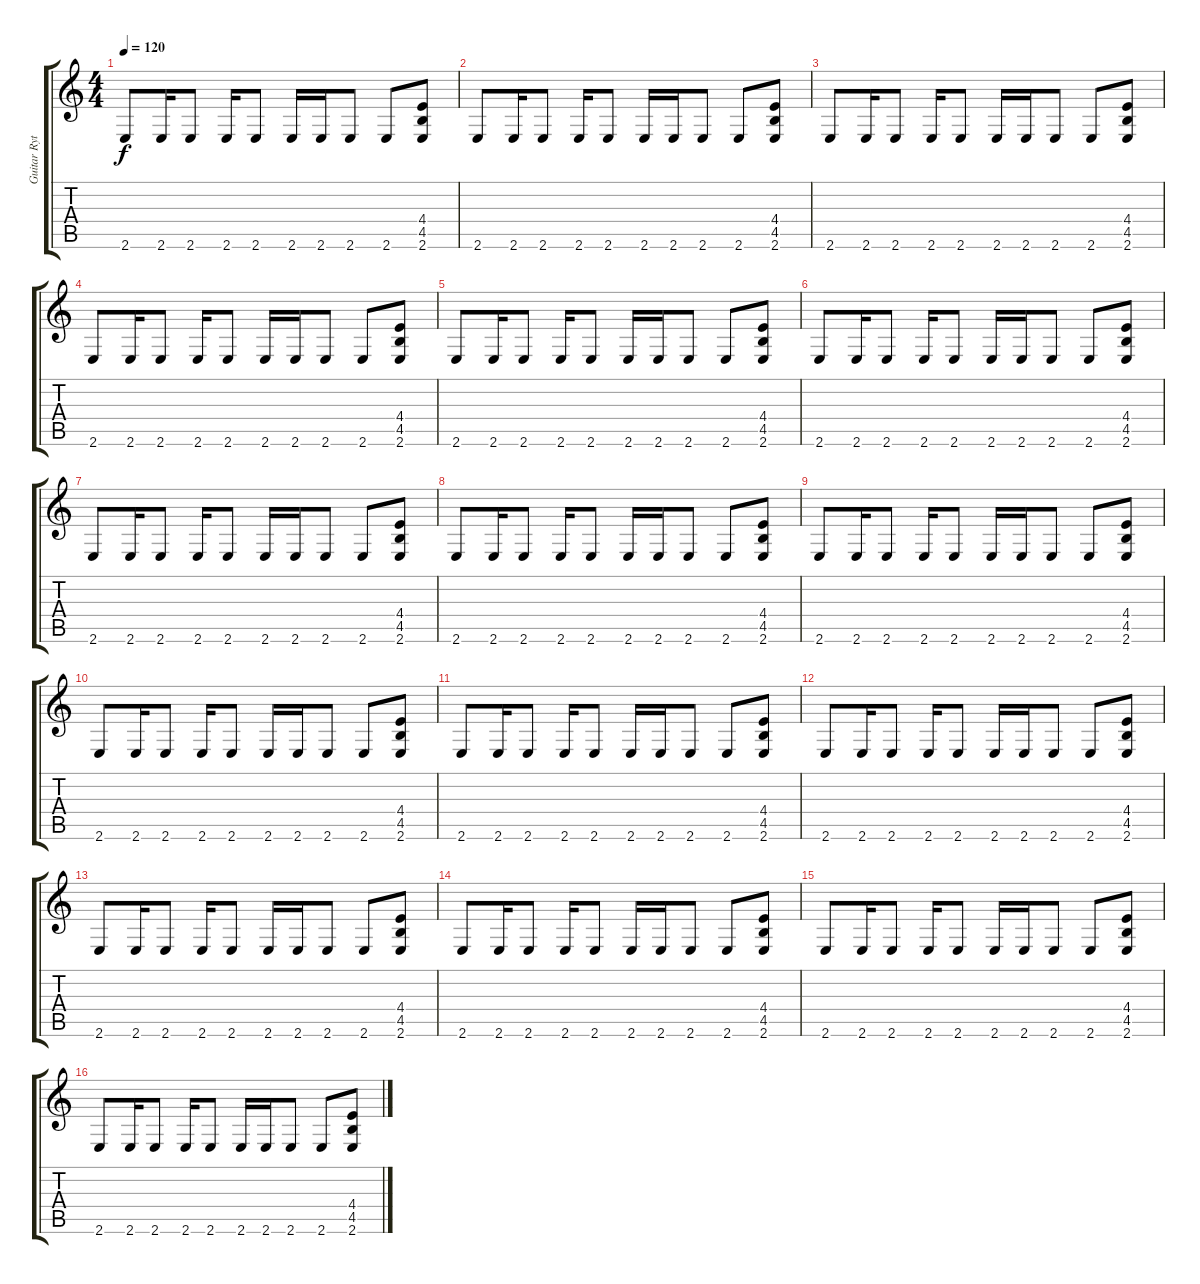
\track ("Guitar Rythm" "Guitar Ryt") {instrument distortionguitar}
\staff {score tabs}
\tuning (D4 A3 F3 C3 G2 D2) {hide}
\ts (4 4)
\tempo 120
\clef g2
\ks c
2.6.8{dy f} 2.6.16 2.6.8 2.6.16 2.6.8 2.6.16 2.6.16 2.6.8 2.6.8 (4.4 4.5 2.6).8 |
2.6.8 2.6.16 2.6.8 2.6.16 2.6.8 2.6.16 2.6.16 2.6.8 2.6.8 (4.4 4.5 2.6).8 |
2.6.8 2.6.16 2.6.8 2.6.16 2.6.8 2.6.16 2.6.16 2.6.8 2.6.8 (4.4 4.5 2.6).8 |
2.6.8 2.6.16 2.6.8 2.6.16 2.6.8 2.6.16 2.6.16 2.6.8 2.6.8 (4.4 4.5 2.6).8 |
2.6.8 2.6.16 2.6.8 2.6.16 2.6.8 2.6.16 2.6.16 2.6.8 2.6.8 (4.4 4.5 2.6).8 |
2.6.8 2.6.16 2.6.8 2.6.16 2.6.8 2.6.16 2.6.16 2.6.8 2.6.8 (4.4 4.5 2.6).8 |
2.6.8 2.6.16 2.6.8 2.6.16 2.6.8 2.6.16 2.6.16 2.6.8 2.6.8 (4.4 4.5 2.6).8 |
2.6.8 2.6.16 2.6.8 2.6.16 2.6.8 2.6.16 2.6.16 2.6.8 2.6.8 (4.4 4.5 2.6).8 |
2.6.8 2.6.16 2.6.8 2.6.16 2.6.8 2.6.16 2.6.16 2.6.8 2.6.8 (4.4 4.5 2.6).8 |
2.6.8 2.6.16 2.6.8 2.6.16 2.6.8 2.6.16 2.6.16 2.6.8 2.6.8 (4.4 4.5 2.6).8 |
2.6.8 2.6.16 2.6.8 2.6.16 2.6.8 2.6.16 2.6.16 2.6.8 2.6.8 (4.4 4.5 2.6).8 |
2.6.8 2.6.16 2.6.8 2.6.16 2.6.8 2.6.16 2.6.16 2.6.8 2.6.8 (4.4 4.5 2.6).8 |
2.6.8 2.6.16 2.6.8 2.6.16 2.6.8 2.6.16 2.6.16 2.6.8 2.6.8 (4.4 4.5 2.6).8 |
2.6.8 2.6.16 2.6.8 2.6.16 2.6.8 2.6.16 2.6.16 2.6.8 2.6.8 (4.4 4.5 2.6).8 |
2.6.8 2.6.16 2.6.8 2.6.16 2.6.8 2.6.16 2.6.16 2.6.8 2.6.8 (4.4 4.5 2.6).8 |
2.6.8 2.6.16 2.6.8 2.6.16 2.6.8 2.6.16 2.6.16 2.6.8 2.6.8 (4.4 4.5 2.6).8
